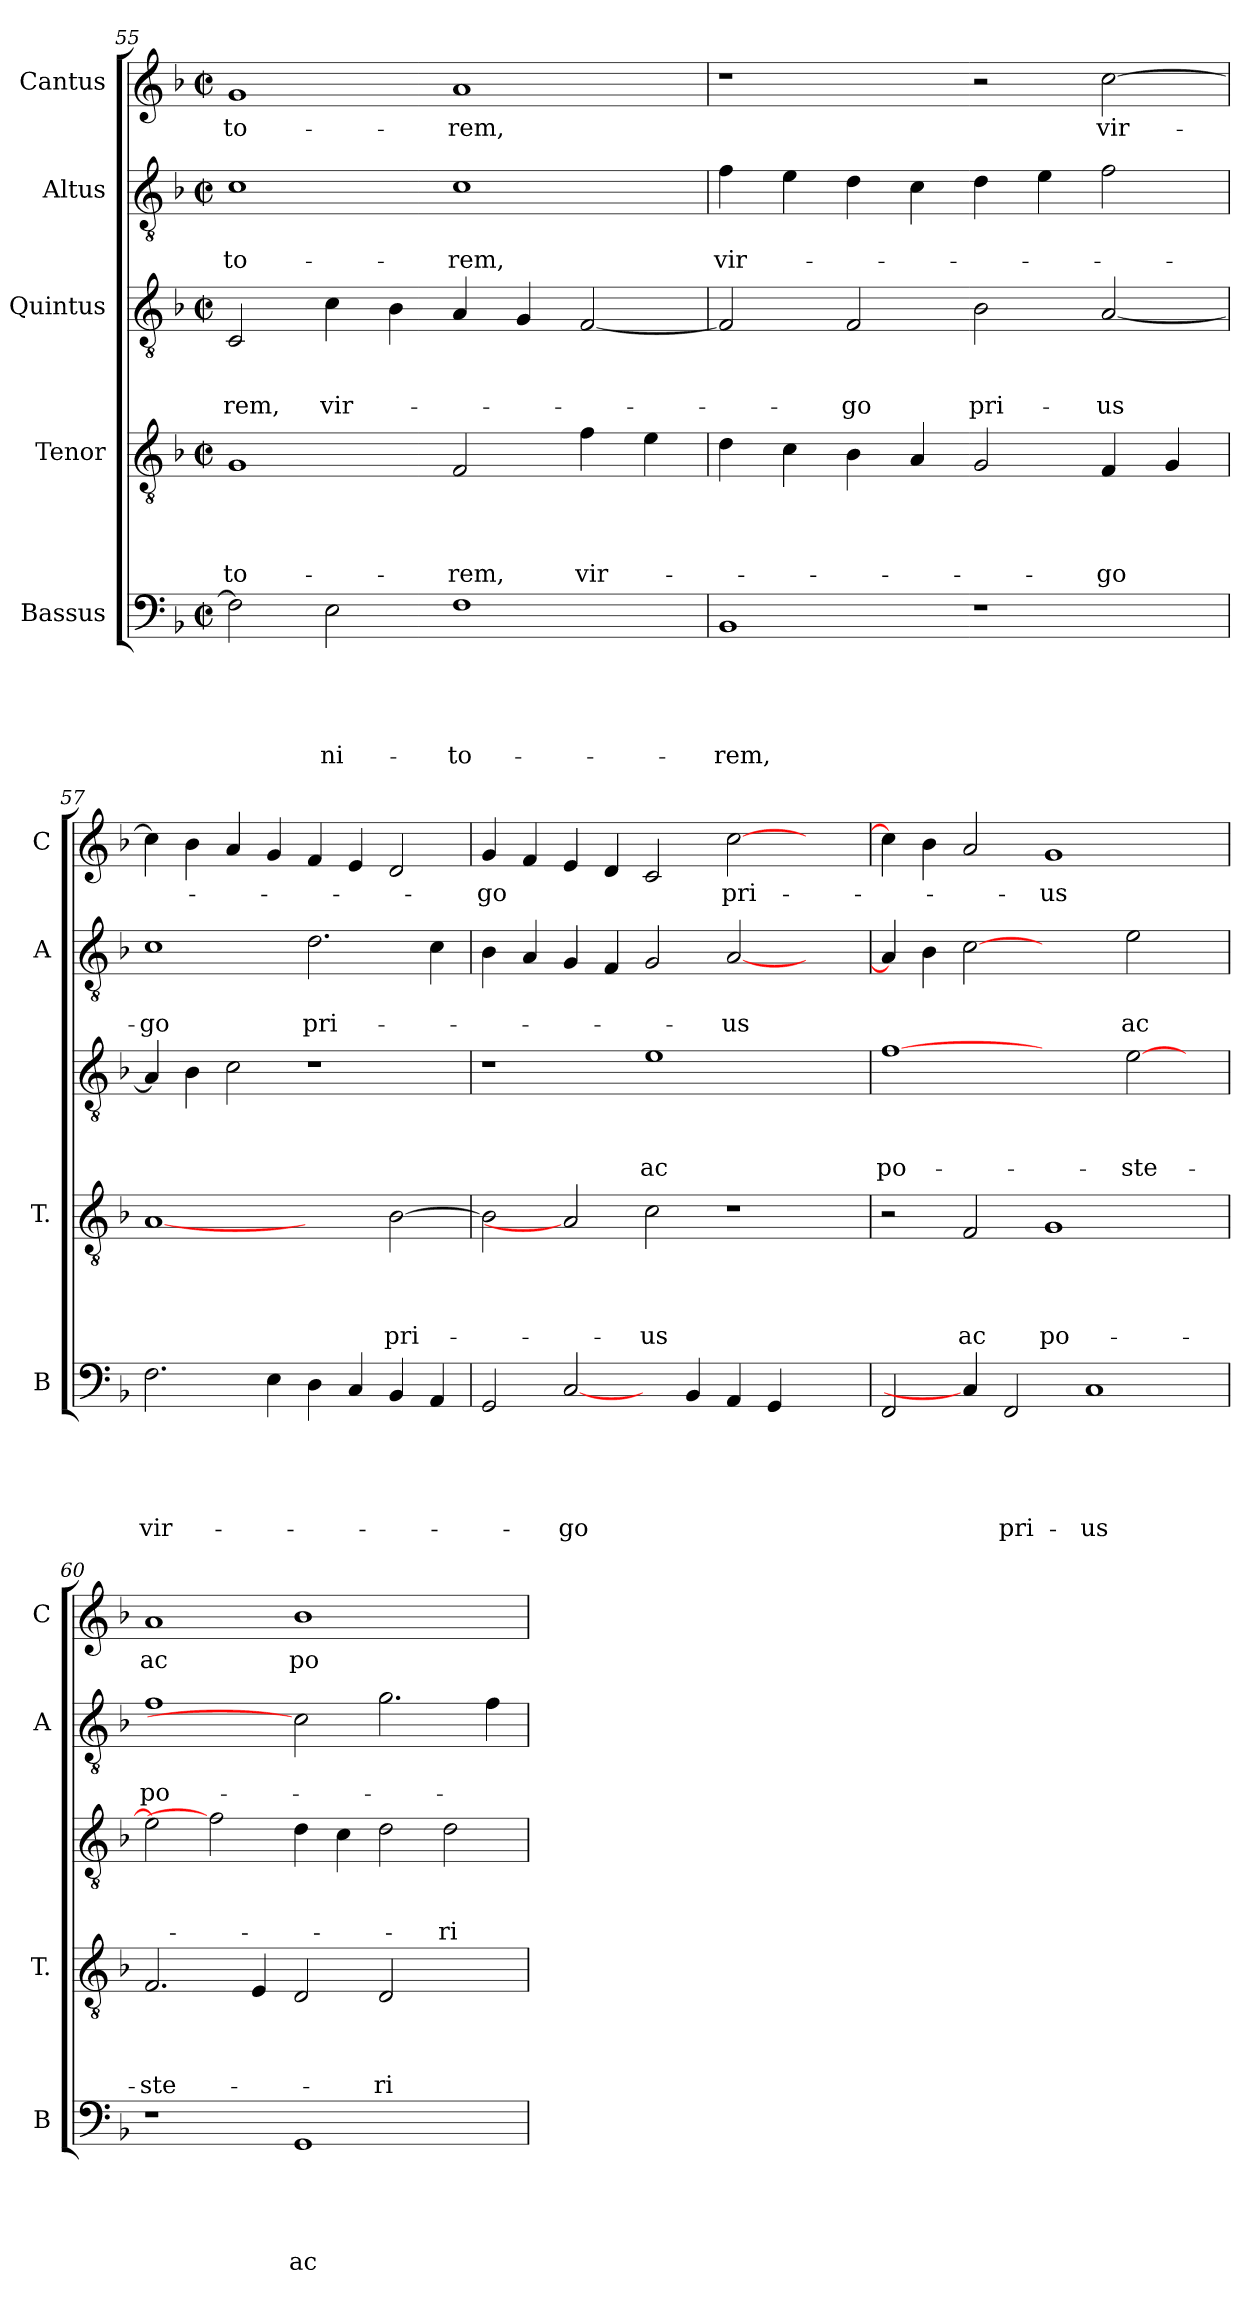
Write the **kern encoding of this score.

**kern	**text	**text	**text	**text	**text	**kern	**text	**text	**text	**text	**kern	**text	**text	**text	**kern	**text	**text	**kern	**text
*part5	*part5	*part5	*part5	*part5	*part5	*part4	*part4	*part4	*part4	*part4	*part3	*part3	*part3	*part3	*part2	*part2	*part2	*part1	*part1
*staff5	*staff5	*staff5	*staff5	*staff5	*staff5	*staff4	*staff4	*staff4	*staff4	*staff4	*staff3	*staff3	*staff3	*staff3	*staff2	*staff2	*staff2	*staff1	*staff1
*I"Bassus	*	*	*	*	*	*I"Tenor	*	*	*	*	*I"Quintus	*	*	*	*I"Altus	*	*	*I"Cantus	*
*I'B	*	*	*	*	*	*I'T.	*	*	*	*	*	*	*	*	*I'A	*	*	*I'C	*
*clefF4	*	*	*	*	*	*clefGv2	*	*	*	*	*clefGv2	*	*	*	*clefGv2	*	*	*clefG2	*
*k[b-]	*	*	*	*	*	*k[b-]	*	*	*	*	*k[b-]	*	*	*	*k[b-]	*	*	*k[b-]	*
*F:	*	*	*	*	*	*F:	*	*	*	*	*F:	*	*	*	*F:	*	*	*F:	*
*M2/2	*	*	*	*	*	*M2/2	*	*	*	*	*M2/2	*	*	*	*M2/2	*	*	*M2/2	*
*met(c|)	*	*	*	*	*	*met(c|)	*	*	*	*	*met(c|)	*	*	*	*met(c|)	*	*	*met(c|)	*
=55	=55	=55	=55	=55	=55	=55	=55	=55	=55	=55	=55	=55	=55	=55	=55	=55	=55	=55	=55
!	!	!	!	!	!	!	!	!	!	!LO:LY:b	!	!	!	!LO:LY:b	!	!	!LO:LY:b	!	!LO:LY:b
2F\]	.	.	.	.	.	1G	.	.	.	-to-	2C/	.	.	-rem,	1c	.	-to-	1g	-to-
!	!	!	!	!	!LO:LY:b	!	!	!	!	!	!	!	!	!LO:LY:b	!	!	!	!	!
2E\	.	.	.	.	-ni-	.	.	.	.	.	4c\	.	.	vir-	.	.	.	.	.
.	.	.	.	.	.	.	.	.	.	.	4B-\	.	.	.	.	.	.	.	.
!	!	!	!	!	!LO:LY:b	!	!	!	!	!LO:LY:b	!	!	!	!	!	!	!LO:LY:b	!	!LO:LY:b
1F	.	.	.	.	-to-	2F/	.	.	.	-rem,	4A/	.	.	.	1c	.	-rem,	1a	-rem,
.	.	.	.	.	.	.	.	.	.	.	4G/	.	.	.	.	.	.	.	.
!	!	!	!	!	!	!	!	!	!	!LO:LY:b	!	!	!	!	!	!	!	!	!
.	.	.	.	.	.	4f\	.	.	.	vir-	[2F/	.	.	.	.	.	.	.	.
.	.	.	.	.	.	4e\	.	.	.	.	.	.	.	.	.	.	.	.	.
!!LO:PB:g=z
=56	=56	=56	=56	=56	=56	=56	=56	=56	=56	=56	=56	=56	=56	=56	=56	=56	=56	=56	=56
!	!	!	!	!	!LO:LY:b	!	!	!	!	!	!	!	!	!	!	!	!LO:LY:b	!	!
1BB-	.	.	.	.	-rem,	4d\	.	.	.	.	2F/]	.	.	.	4f\	.	vir-	1r	.
.	.	.	.	.	.	4c\	.	.	.	.	.	.	.	.	4e\	.	.	.	.
!	!	!	!	!	!	!	!	!	!	!	!	!	!	!LO:LY:b	!	!	!	!	!
.	.	.	.	.	.	4B-\	.	.	.	.	2F/	.	.	-go	4d\	.	.	.	.
.	.	.	.	.	.	4A/	.	.	.	.	.	.	.	.	4c\	.	.	.	.
!	!	!	!	!	!	!	!	!	!	!	!	!	!	!LO:LY:b	!	!	!	!	!
1r	.	.	.	.	.	2G/	.	.	.	.	2B-\	.	.	pri-	4d\	.	.	2r	.
.	.	.	.	.	.	.	.	.	.	.	.	.	.	.	4e\	.	.	.	.
!	!	!	!	!	!	!	!	!	!	!LO:LY:b	!	!	!	!LO:LY:b	!	!	!	!	!LO:LY:b
.	.	.	.	.	.	4F/	.	.	.	-go	[2A/	.	.	-us	2f\	.	.	[2cc\	vir-
.	.	.	.	.	.	4G/	.	.	.	.	.	.	.	.	.	.	.	.	.
=57	=57	=57	=57	=57	=57	=57	=57	=57	=57	=57	=57	=57	=57	=57	=57	=57	=57	=57	=57
!	!	!	!	!	!LO:LY:b	!	!	!	!	!	!	!	!	!	!	!	!LO:LY:b	!	!
2.F\	.	.	.	.	vir-	[1A	.	.	.	.	4A/]	.	.	.	1c	.	-go	4cc\]	.
.	.	.	.	.	.	.	.	.	.	.	4B-\	.	.	.	.	.	.	4b-\	.
.	.	.	.	.	.	.	.	.	.	.	2c\	.	.	.	.	.	.	4a/	.
4E\	.	.	.	.	.	.	.	.	.	.	.	.	.	.	.	.	.	4g/	.
!	!	!	!	!	!	!	!	!	!	!	!	!	!	!	!	!	!LO:LY:b	!	!
4D\	.	.	.	.	.	2ryy	.	.	.	.	1r	.	.	.	2.d\	.	pri-	4f/	.
4C/	.	.	.	.	.	.	.	.	.	.	.	.	.	.	.	.	.	4e/	.
!	!	!	!	!	!	!	!	!	!	!LO:LY:b	!	!	!	!	!	!	!	!	!
4BB-/	.	.	.	.	.	[2B-\	.	.	.	pri-	.	.	.	.	.	.	.	2d/	.
4AA/	.	.	.	.	.	.	.	.	.	.	.	.	.	.	4c\	.	.	.	.
=58	=58	=58	=58	=58	=58	=58	=58	=58	=58	=58	=58	=58	=58	=58	=58	=58	=58	=58	=58
!	!	!	!	!	!	!	!	!	!	!	!	!	!	!	!	!	!	!	!LO:LY:b
2GG/	.	.	.	.	.	2B-\]	.	.	.	.	1r	.	.	.	4B-\	.	.	4g/	-go
.	.	.	.	.	.	.	.	.	.	.	.	.	.	.	4A/	.	.	4f/	.
!	!	!	!	!	!LO:LY:b	!	!	!	!	!	!	!	!	!	!	!	!	!	!
[2C/	.	.	.	.	-go	2A]	.	.	.	.	.	.	.	.	4G/	.	.	4e/	.
.	.	.	.	.	.	.	.	.	.	.	.	.	.	.	4F/	.	.	4d/	.
!	!	!	!	!	!	!	!	!	!	!LO:LY:b	!	!	!	!LO:LY:b	!	!	!	!	!
4ryy	.	.	.	.	.	2c\	.	.	.	-us	1e	.	.	ac	2G/	.	.	2c/	.
4BB-/	.	.	.	.	.	.	.	.	.	.	.	.	.	.	.	.	.	.	.
!	!	!	!	!	!	!	!	!	!	!	!	!	!	!	!	!	!LO:LY:b	!	!LO:LY:b
4AA/	.	.	.	.	.	1r	.	.	.	.	.	.	.	.	[2A/	.	-us	[2cc\	pri-
4GG/	.	.	.	.	.	.	.	.	.	.	.	.	.	.	.	.	.	.	.
2ryy	.	.	.	.	.	.	.	.	.	.	2ryy	.	.	.	2ryy	.	.	2ryy	.
=59	=59	=59	=59	=59	=59	=59	=59	=59	=59	=59	=59	=59	=59	=59	=59	=59	=59	=59	=59
!	!	!	!	!	!	!	!	!	!	!	!	!	!	!LO:LY:b	!	!	!	!	!
2FF/	.	.	.	.	.	2r	.	.	.	.	[1f	.	.	po-	4A/]	.	.	4cc\]	.
.	.	.	.	.	.	.	.	.	.	.	.	.	.	.	4B-\	.	.	4b-\	.
!	!	!	!	!	!	!	!	!	!	!LO:LY:b	!	!	!	!	!	!	!	!	!
4C/]	.	.	.	.	.	2F/	.	.	.	ac	.	.	.	.	[2c	.	.	2a/	.
!	!	!	!	!	!LO:LY:b	!	!	!	!	!	!	!	!	!	!	!	!	!	!
2FF/	.	.	.	.	pri-	.	.	.	.	.	.	.	.	.	.	.	.	.	.
!	!	!	!	!	!	!	!	!	!	!LO:LY:b	!	!	!	!	!	!	!	!	!LO:LY:b
.	.	.	.	.	.	1G	.	.	.	po-	2ryy	.	.	.	2ryy	.	.	1g	-us
!	!	!	!	!	!LO:LY:b	!	!	!	!	!	!	!	!	!	!	!	!	!	!
1C	.	.	.	.	-us	.	.	.	.	.	.	.	.	.	.	.	.	.	.
!	!	!	!	!	!	!	!	!	!	!	!	!	!	!LO:LY:b	!	!	!LO:LY:b	!	!
.	.	.	.	.	.	.	.	.	.	.	[2e\	.	.	-ste-	2e\	.	ac	.	.
.	.	.	.	.	.	4ryy	.	.	.	.	4ryy	.	.	.	4ryy	.	.	4ryy	.
=60	=60	=60	=60	=60	=60	=60	=60	=60	=60	=60	=60	=60	=60	=60	=60	=60	=60	=60	=60
!	!	!	!	!	!	!	!	!	!	!LO:LY:b	!	!	!	!	!	!	!LO:LY:b	!	!LO:LY:b
1r	.	.	.	.	.	2.F/	.	.	.	-ste-	2e\]	.	.	.	1f	.	po-	1a	ac
.	.	.	.	.	.	.	.	.	.	.	2f]	.	.	.	.	.	.	.	.
.	.	.	.	.	.	4E/	.	.	.	.	.	.	.	.	.	.	.	.	.
!	!	!	!	!	!LO:LY:b	!	!	!	!	!	!	!	!	!	!	!	!	!	!LO:LY:b
1GG	.	.	.	.	ac	2D/	.	.	.	.	4d\	.	.	.	2c]	.	.	1b-	po-
.	.	.	.	.	.	.	.	.	.	.	4c\	.	.	.	.	.	.	.	.
!	!	!	!	!	!	!	!	!	!	!LO:LY:b	!	!	!	!	!	!	!	!	!
.	.	.	.	.	.	2D/	.	.	.	-ri-	2d\	.	.	.	2.g\	.	.	.	.
!	!	!	!	!	!	!	!	!	!	!	!	!	!	!LO:LY:b	!	!	!	!	!
2ryy	.	.	.	.	.	2ryy	.	.	.	.	2d\	.	.	-ri-	.	.	.	2ryy	.
.	.	.	.	.	.	.	.	.	.	.	.	.	.	.	4f\	.	.	.	.
=	=	=	=	=	=	=	=	=	=	=	=	=	=	=	=	=	=	=	=
*-	*-	*-	*-	*-	*-	*-	*-	*-	*-	*-	*-	*-	*-	*-	*-	*-	*-	*-	*-
